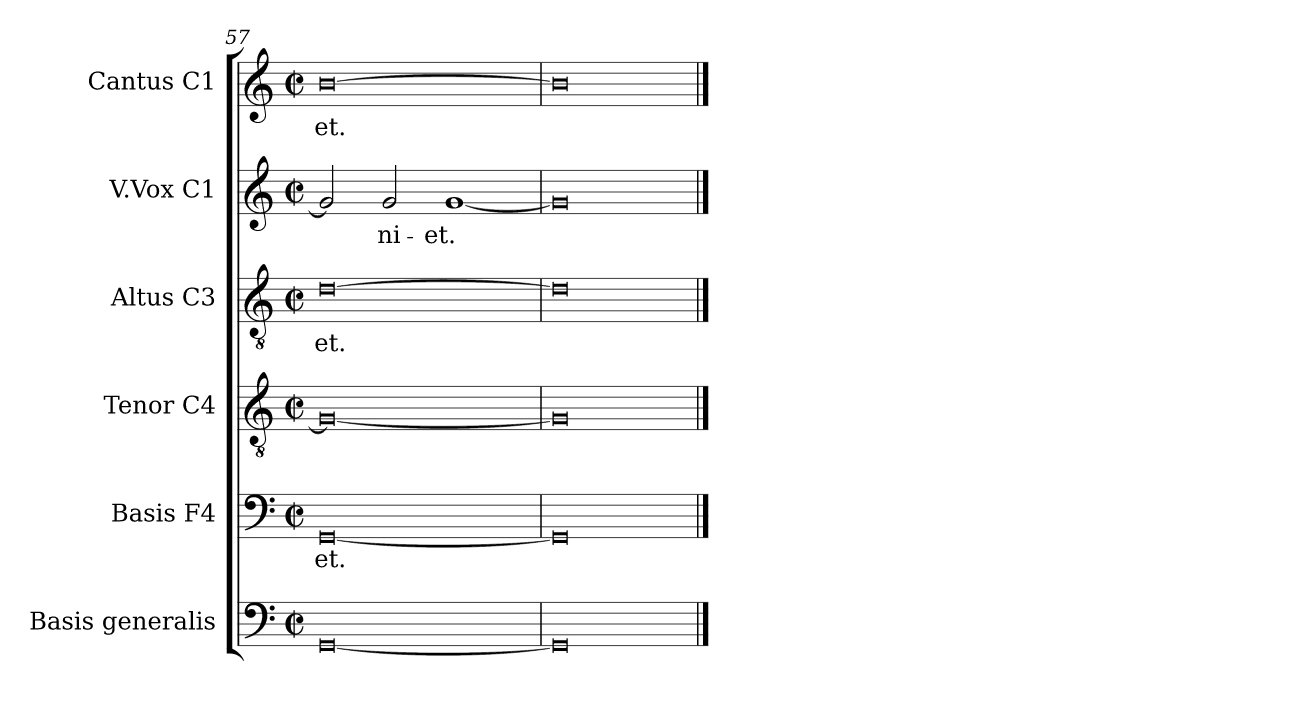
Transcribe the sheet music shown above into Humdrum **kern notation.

**kern	**kern	**text	**kern	**text	**kern	**text	**kern	**text	**kern	**text
*part6	*part5	*part5	*part4	*part4	*part3	*part3	*part2	*part2	*part1	*part1
*staff6	*staff5	*staff5	*staff4	*staff4	*staff3	*staff3	*staff2	*staff2	*staff1	*staff1
*I"Basis  generalis	*I"Basis  F4	*	*I"Tenor  C4	*	*I"Altus  C3	*	*I"V.Vox  C1	*	*I"Cantus  C1	*
*	*I'B	*	*I'T	*	*I'A	*	*	*	*I'C	*
*clefF4	*clefF4	*	*clefGv2	*	*clefGv2	*	*clefG2	*	*clefG2	*
*k[]	*k[]	*	*k[]	*	*k[]	*	*k[]	*	*k[]	*
*C:	*C:	*	*C:	*	*C:	*	*C:	*	*C:	*
*M2/2	*M2/2	*	*M2/2	*	*M2/2	*	*M2/2	*	*M2/2	*
*met(c|)	*met(c|)	*	*met(c|)	*	*met(c|)	*	*met(c|)	*	*met(c|)	*
=57	=57	=57	=57	=57	=57	=57	=57	=57	=57	=57
!	!	!LO:LY:b:cj	!	!LO:LY:b:cj	!	!LO:LY:b:cj	!	!LO:LY:b:cj	!	!LO:LY:b:cj
[<0GG	[<0GG	-et.	0G_<	.	[>0d	-et.	2g/]	--	[>0b	-et.
!	!	!	!	!	!	!	!	!LO:LY:b:cj	!	!
.	.	.	.	.	.	.	2g/	-ni-	.	.
!	!	!	!	!	!	!	!	!LO:LY:b:cj	!	!
.	.	.	.	.	.	.	[<1g	-et.	.	.
=58	=58	=58	=58	=58	=58	=58	=58	=58	=58	=58
!	!	!LO:LY:b:cj	!	!LO:LY:b:cj	!	!LO:LY:b:cj	!	!LO:LY:b:cj	!	!LO:LY:b:cj
0GG]	0GG]	.	0G]	.	0d]	.	0g]	.	0b]	.
==	==	==	==	==	==	==	==	==	==	==
*-	*-	*-	*-	*-	*-	*-	*-	*-	*-	*-
